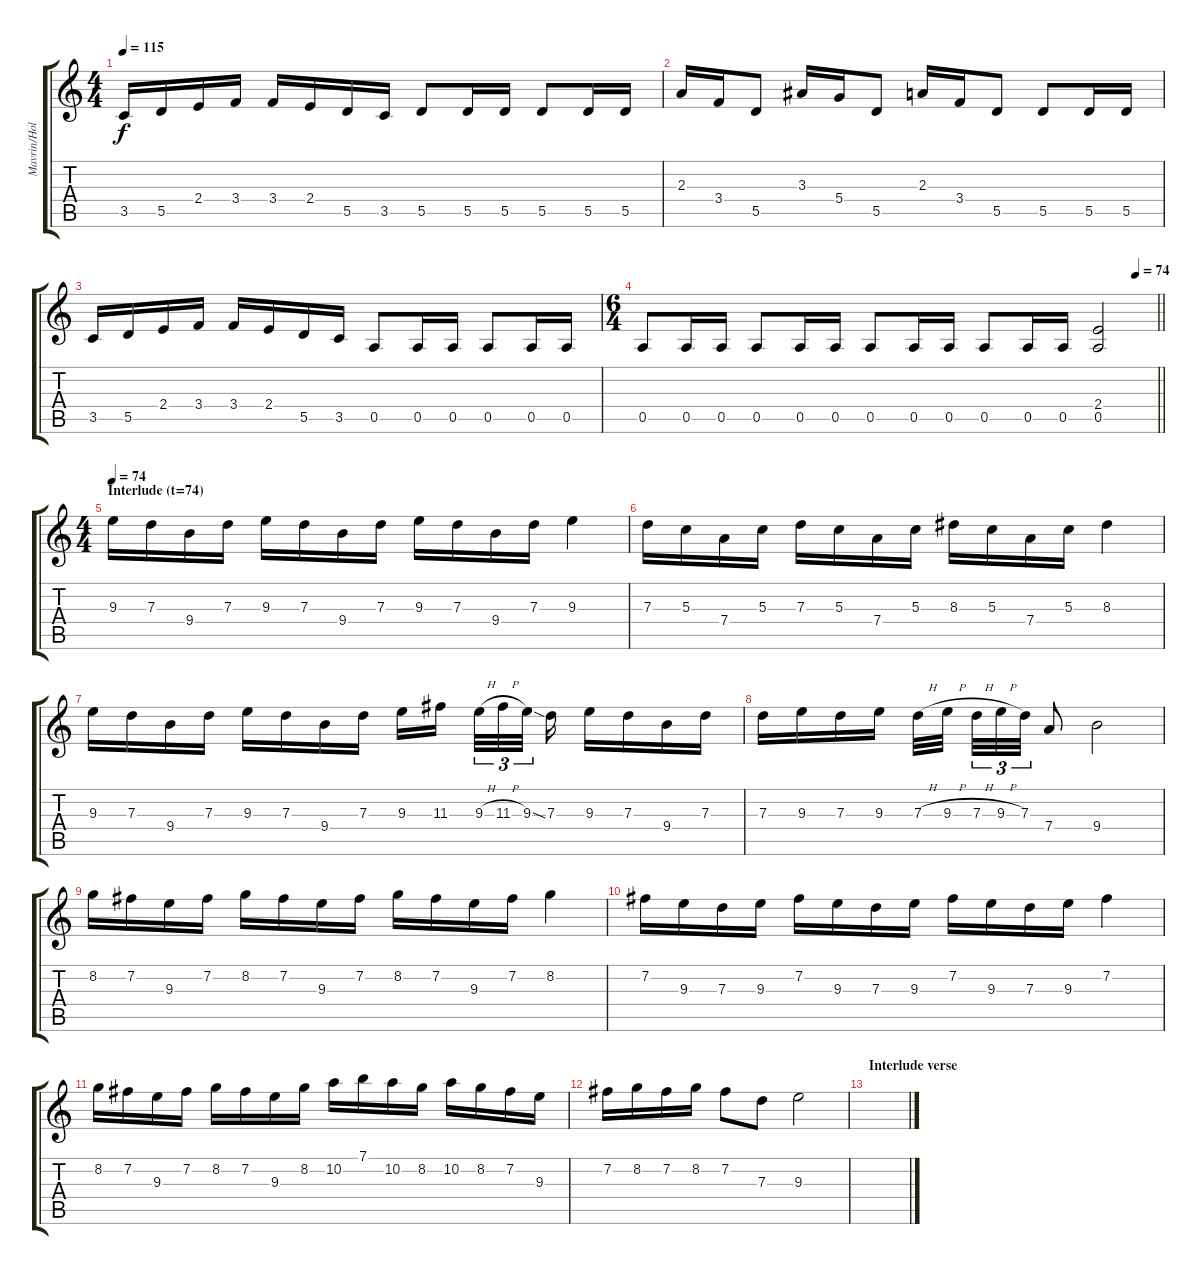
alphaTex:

\track ("Mavrin/Holstinin" "Mavrin/Hol") {instrument distortionguitar}
\staff {score tabs}
\tuning (E4 B3 G3 D3 A2 E2) {hide}
\ts (4 4)
\tempo 115
\clef g2
\ks c
3.5.16{dy f} 5.5.16 2.4.16 3.4.16 3.4.16 2.4.16 5.5.16 3.5.16 5.5.8 5.5.16 5.5.16 5.5.8 5.5.16 5.5.16 |
2.3.16 3.4.16 5.5.8 3.3.16 5.4.16 5.5.8 2.3.16 3.4.16 5.5.8 5.5.8 5.5.16 5.5.16 |
3.5.16 5.5.16 2.4.16 3.4.16 3.4.16 2.4.16 5.5.16 3.5.16 0.5.8 0.5.16 0.5.16 0.5.8 0.5.16 0.5.16 |
\ts (6 4)
\tempo (74 0.9583333333333334)
\barLineRight lightlight
0.5.8 0.5.16 0.5.16 0.5.8 0.5.16 0.5.16 0.5.8 0.5.16 0.5.16 0.5.8 0.5.16 0.5.16 (2.4 0.5).2 |
\ts (4 4)
\section ("" "Interlude (t=74)")
\tempo 74
9.3.16 7.3.16 9.4.16 7.3.16 9.3.16 7.3.16 9.4.16 7.3.16 9.3.16 7.3.16 9.4.16 7.3.16 9.3.4 |
7.3.16 5.3.16 7.4.16 5.3.16 7.3.16 5.3.16 7.4.16 5.3.16 8.3.16 5.3.16 7.4.16 5.3.16 8.3.4 |
9.3.16 7.3.16 9.4.16 7.3.16 9.3.16 7.3.16 9.4.16 7.3.16 9.3.16 11.3.16 9.3{h}.32{tu (3 2)} 11.3{h}.32{tu (3 2)} 9.3{ss}.32{tu (3 2)} 7.3.16 9.3.16 7.3.16 9.4.16 7.3.16 |
7.3.16 9.3.16 7.3.16 9.3.16 7.3{h}.32 9.3{h}.32 7.3{h}.32{tu (3 2)} 9.3{h}.32{tu (3 2)} 7.3.32{tu (3 2)} 7.4.8 9.4.2 |
8.2.16 7.2.16 9.3.16 7.2.16 8.2.16 7.2.16 9.3.16 7.2.16 8.2.16 7.2.16 9.3.16 7.2.16 8.2.4 |
7.2.16 9.3.16 7.3.16 9.3.16 7.2.16 9.3.16 7.3.16 9.3.16 7.2.16 9.3.16 7.3.16 9.3.16 7.2.4 |
8.2.16 7.2.16 9.3.16 7.2.16 8.2.16 7.2.16 9.3.16 8.2.16 10.2.16 7.1.16 10.2.16 8.2.16 10.2.16 8.2.16 7.2.16 9.3.16 |
7.2.16 8.2.16 7.2.16 8.2.16 7.2.8 7.3.8 9.3.2 |
\section ("" "Interlude verse")
